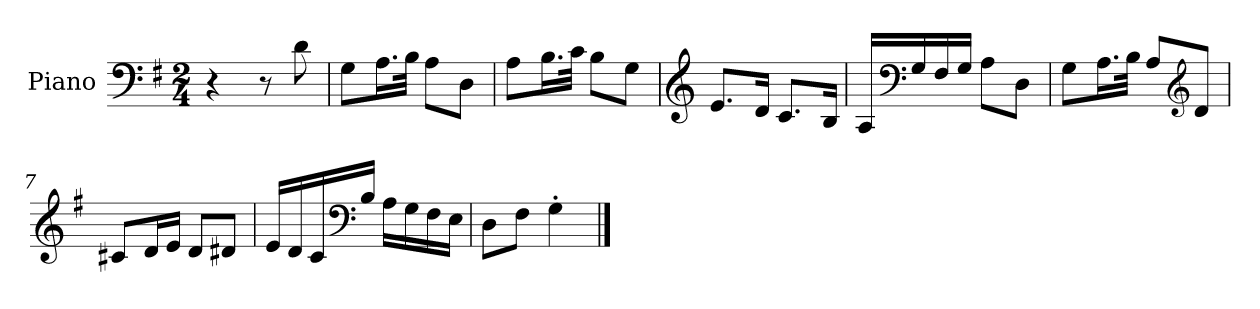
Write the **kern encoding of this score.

**kern
*part1
*staff1
*I"Piano
*I'Pno.
*clefF4
*k[f#]
*M2/4
*MM120
=1
4r
8r
8d\
=2
8G\L
16.A\L
32B\JJk
8A\L
8D\J
=3
8A\L
16.B\L
32c\JJk
8B\L
8G\J
=4
*clefG2
8.e/L
16d/Jk
8.c/L
16B/Jk
=5
16A/LL
*clefF4
16G/
16F#/
16G/JJ
8A\L
8D\J
=6
8G\L
16.A\L
32B\JJk
8A/L
*clefG2
8d/J
=7
8c#X/L
16d/L
16e/JJ
8d/L
8d#X/J
!!LO:LB:g=z
=8
16e/LL
16d/
16c/
*clefF4
16B/JJ
16A\LL
16G\
16F#\
16E\JJ
=9
8D\L
8F#\J
4G'\
==
*-
